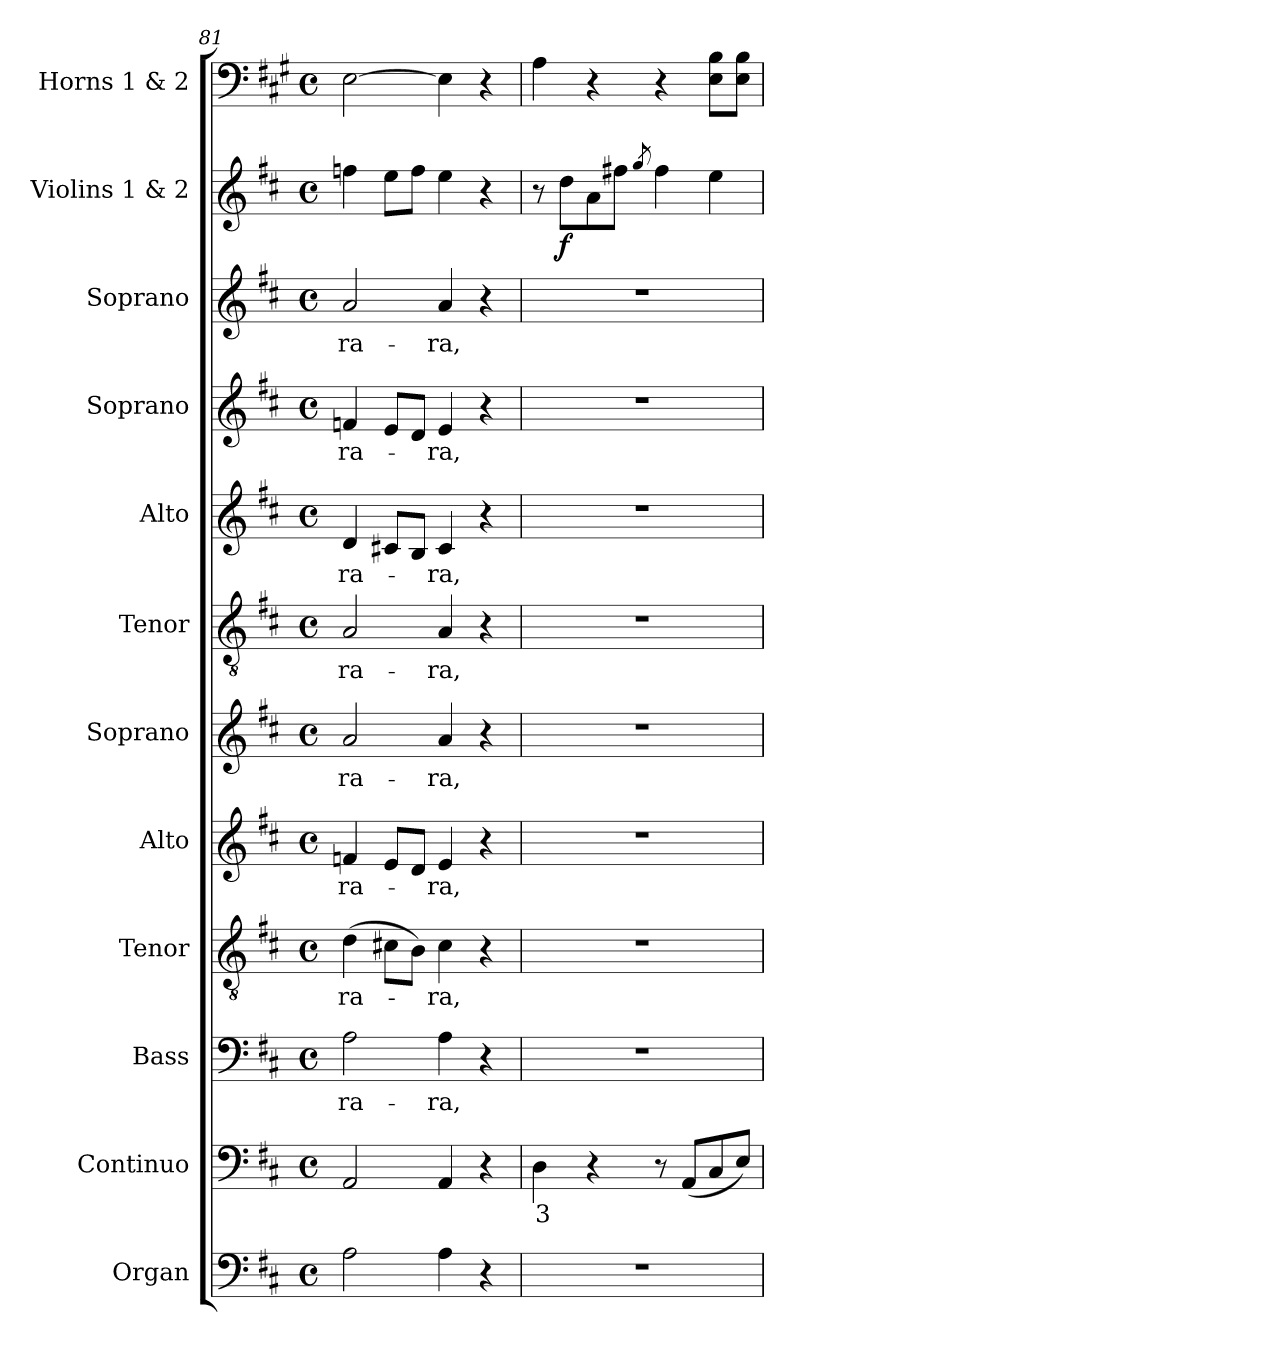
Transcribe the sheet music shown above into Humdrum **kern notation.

**kern	**kern	**text	**kern	**text	**kern	**text	**kern	**text	**kern	**text	**kern	**text	**kern	**text	**kern	**text	**kern	**text	**kern	**dynam	**kern
*part12	*part11	*part11	*part10	*part10	*part9	*part9	*part8	*part8	*part7	*part7	*part6	*part6	*part5	*part5	*part4	*part4	*part3	*part3	*part2	*part2	*part1
*staff12	*staff11	*staff11	*staff10	*staff10	*staff9	*staff9	*staff8	*staff8	*staff7	*staff7	*staff6	*staff6	*staff5	*staff5	*staff4	*staff4	*staff3	*staff3	*staff2	*staff2	*staff1
*I"Organ	*I"Continuo	*	*I"Bass	*	*I"Tenor	*	*I"Alto	*	*I"Soprano	*	*I"Tenor	*	*I"Alto	*	*I"Soprano	*	*I"Soprano	*	*I"Violins 1 & 2	*	*I"Horns 1 & 2
*I'Org.	*I'Cont.	*	*I'B.	*	*I'T.	*	*I'A.	*	*I'S.	*	*I'T.	*	*I'A.	*	*I'S.	*	*I'S.	*	*I'Vlns	*	*I'Hns.
*clefF4	*clefF4	*	*clefF4	*	*clefGv2	*	*clefG2	*	*clefG2	*	*clefGv2	*	*clefG2	*	*clefG2	*	*clefG2	*	*clefG2	*	*clefF4
*	*	*	*	*	*ITrd7c12	*	*	*	*	*	*ITrd7c12	*	*	*	*	*	*	*	*	*	*ITrd4c7
*k[f#c#]	*k[f#c#]	*	*k[f#c#]	*	*k[f#c#]	*	*k[f#c#]	*	*k[f#c#]	*	*k[f#c#]	*	*k[f#c#]	*	*k[f#c#]	*	*k[f#c#]	*	*k[f#c#]	*	*k[f#c#]
*D:	*D:	*	*D:	*	*D:	*	*D:	*	*D:	*	*D:	*	*D:	*	*D:	*	*D:	*	*D:	*	*D:
*M4/4	*M4/4	*	*M4/4	*	*M4/4	*	*M4/4	*	*M4/4	*	*M4/4	*	*M4/4	*	*M4/4	*	*M4/4	*	*M4/4	*	*M4/4
*met(c)	*met(c)	*	*met(c)	*	*met(c)	*	*met(c)	*	*met(c)	*	*met(c)	*	*met(c)	*	*met(c)	*	*met(c)	*	*met(c)	*	*met(c)
=81	=81	=81	=81	=81	=81	=81	=81	=81	=81	=81	=81	=81	=81	=81	=81	=81	=81	=81	=81	=81	=81
!	!	!	!	!LO:LY:b:color=#000000	!	!	!	!	!	!	!	!	!	!	!	!	!	!	!	!	!
!	!	!	!	!	!	!LO:LY:b:color=#000000	!	!	!	!	!	!	!	!	!	!	!	!	!	!	!
!	!	!	!	!	!	!	!	!LO:LY:b:color=#000000	!	!	!	!	!	!	!	!	!	!	!	!	!
!	!	!	!	!	!	!	!	!	!	!LO:LY:b:color=#000000	!	!	!	!	!	!	!	!	!	!	!
!	!	!	!	!	!	!	!	!	!	!	!	!LO:LY:b:color=#000000	!	!	!	!	!	!	!	!	!
!	!	!	!	!	!	!	!	!	!	!	!	!	!	!LO:LY:b:color=#000000	!	!	!	!	!	!	!
!	!	!	!	!	!	!	!	!	!	!	!	!	!	!	!	!LO:LY:b:color=#000000	!	!	!	!	!
!	!	!	!	!	!	!	!	!	!	!	!	!	!	!	!	!	!	!LO:LY:b:color=#000000	!	!	!
2Ai\	2AAi/	.	2Ai\	ra-	(4Di\	ra-	4fni/	ra-	2ai/	ra-	2AAi/	ra-	4di/	ra-	4fni/	ra-	2ai/	ra-	4ffni\	.	[2AAi\
.	.	.	.	.	8C#Xi\L	.	8ei/L	.	.	.	.	.	8c#Xi/L	.	8ei/L	.	.	.	8eei\L	.	.
.	.	.	.	.	8BBi\J)	.	8di/J	.	.	.	.	.	8Bi/J	.	8di/J	.	.	.	8ffi\J	.	.
!	!	!	!	!LO:LY:b:color=#000000	!	!	!	!	!	!	!	!	!	!	!	!	!	!	!	!	!
!	!	!	!	!	!	!LO:LY:b:color=#000000	!	!	!	!	!	!	!	!	!	!	!	!	!	!	!
!	!	!	!	!	!	!	!	!LO:LY:b:color=#000000	!	!	!	!	!	!	!	!	!	!	!	!	!
!	!	!	!	!	!	!	!	!	!	!LO:LY:b:color=#000000	!	!	!	!	!	!	!	!	!	!	!
!	!	!	!	!	!	!	!	!	!	!	!	!LO:LY:b:color=#000000	!	!	!	!	!	!	!	!	!
!	!	!	!	!	!	!	!	!	!	!	!	!	!	!LO:LY:b:color=#000000	!	!	!	!	!	!	!
!	!	!	!	!	!	!	!	!	!	!	!	!	!	!	!	!LO:LY:b:color=#000000	!	!	!	!	!
!	!	!	!	!	!	!	!	!	!	!	!	!	!	!	!	!	!	!LO:LY:b:color=#000000	!	!	!
4Ai\	4AAi/	.	4Ai\	-ra,	4C#i\	-ra,	4ei/	-ra,	4ai/	-ra,	4AAi/	-ra,	4c#i/	-ra,	4ei/	-ra,	4ai/	-ra,	4eei\	.	4AAi\]
4r	4r	.	4r	.	4r	.	4r	.	4r	.	4r	.	4r	.	4r	.	4r	.	4r	.	4r
=82	=82	=82	=82	=82	=82	=82	=82	=82	=82	=82	=82	=82	=82	=82	=82	=82	=82	=82	=82	=82	=82
!	!	!LO:LY:b:color=#000000	!	!	!	!	!	!	!	!	!	!	!	!	!	!	!	!	!	!	!
1r	4Di\	3	1r	.	1r	.	1r	.	1r	.	1r	.	1r	.	1r	.	1r	.	8r	.	4Di\
.	.	.	.	.	.	.	.	.	.	.	.	.	.	.	.	.	.	.	8ddi\L	f	.
.	4r	.	.	.	.	.	.	.	.	.	.	.	.	.	.	.	.	.	8ai\	.	4r
.	.	.	.	.	.	.	.	.	.	.	.	.	.	.	.	.	.	.	8ff#Xi\J	.	.
.	.	.	.	.	.	.	.	.	.	.	.	.	.	.	.	.	.	.	8qggi/	.	.
.	8r	.	.	.	.	.	.	.	.	.	.	.	.	.	.	.	.	.	4ff#i\	.	4r
.	(8AAi/L	.	.	.	.	.	.	.	.	.	.	.	.	.	.	.	.	.	.	.	.
.	8C#i/	.	.	.	.	.	.	.	.	.	.	.	.	.	.	.	.	.	4eei\	.	8AAi\ 8EiL
.	8Ei/J)	.	.	.	.	.	.	.	.	.	.	.	.	.	.	.	.	.	.	.	8AAi\ 8EiJ
=	=	=	=	=	=	=	=	=	=	=	=	=	=	=	=	=	=	=	=	=	=
*-	*-	*-	*-	*-	*-	*-	*-	*-	*-	*-	*-	*-	*-	*-	*-	*-	*-	*-	*-	*-	*-
